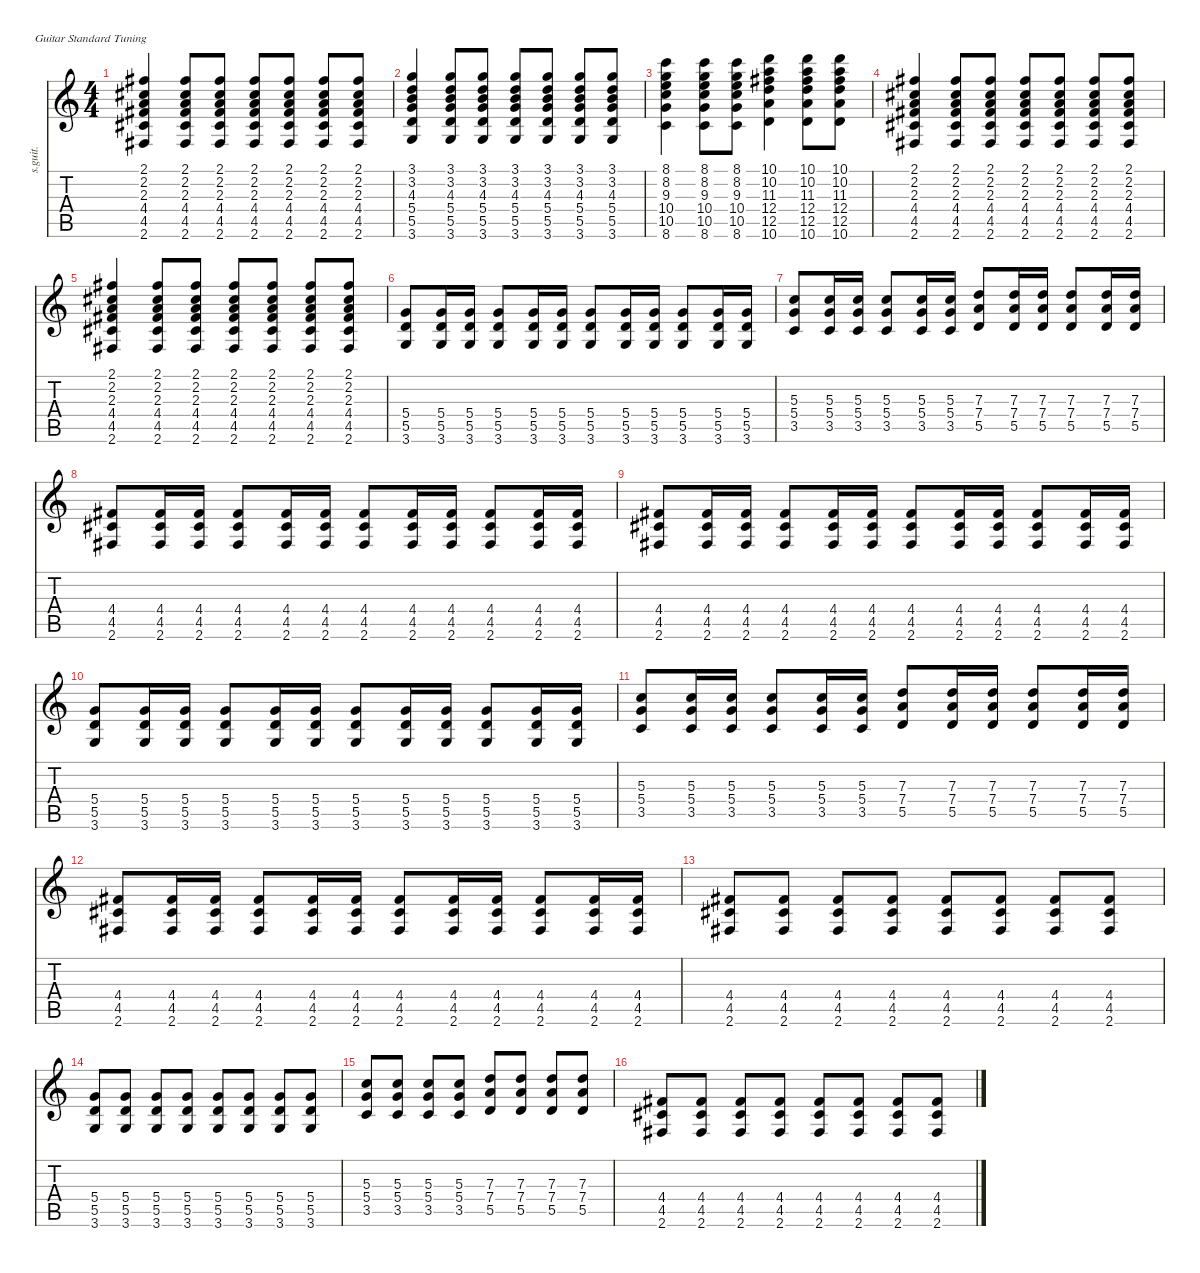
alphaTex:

\defaultSystemsLayout 4
\hideDynamics
\bracketExtendMode nobrackets
\track ("" "s.guit.") {instrument distortionguitar}
\staff {score tabs}
\tuning (E4 B3 G3 D3 A2 E2)
\ts (4 4)
\tempo (180 hide)
\clef g2
\ks c
(2.1{acc #} 2.2{acc #} 2.3 4.4{acc #} 4.5{acc #} 2.6{acc #}).4{dy f} (2.1{acc #} 2.2{acc #} 2.3 4.4{acc #} 4.5{acc #} 2.6{acc #}).8 (2.1{acc #} 2.2{acc #} 2.3 4.4{acc #} 4.5{acc #} 2.6{acc #}).8 (2.1{acc #} 2.2{acc #} 2.3 4.4{acc #} 4.5{acc #} 2.6{acc #}).8 (2.1{acc #} 2.2{acc #} 2.3 4.4{acc #} 4.5{acc #} 2.6{acc #}).8 (2.1{acc #} 2.2{acc #} 2.3 4.4{acc #} 4.5{acc #} 2.6{acc #}).8 (2.1{acc #} 2.2{acc #} 2.3 4.4{acc #} 4.5{acc #} 2.6{acc #}).8 |
(3.1 3.2 4.3 5.4 5.5 3.6).4 (3.1 3.2 4.3 5.4 5.5 3.6).8 (3.1 3.2 4.3 5.4 5.5 3.6).8 (3.1 3.2 4.3 5.4 5.5 3.6).8 (3.1 3.2 4.3 5.4 5.5 3.6).8 (3.1 3.2 4.3 5.4 5.5 3.6).8 (3.1 3.2 4.3 5.4 5.5 3.6).8 |
(8.1 8.2 9.3 10.4 10.5 8.6).4 (8.1 8.2 9.3 10.4 10.5 8.6).8 (8.1 8.2 9.3 10.4 10.5 8.6).8 (10.1 10.2 11.3{acc #} 12.4 12.5 10.6).4 (10.1 10.2 11.3{acc #} 12.4 12.5 10.6).8 (10.1 10.2 11.3{acc #} 12.4 12.5 10.6).8 |
(2.1{acc #} 2.2{acc #} 2.3 4.4{acc #} 4.5{acc #} 2.6{acc #}).4 (2.1{acc #} 2.2{acc #} 2.3 4.4{acc #} 4.5{acc #} 2.6{acc #}).8 (2.1{acc #} 2.2{acc #} 2.3 4.4{acc #} 4.5{acc #} 2.6{acc #}).8 (2.1{acc #} 2.2{acc #} 2.3 4.4{acc #} 4.5{acc #} 2.6{acc #}).8 (2.1{acc #} 2.2{acc #} 2.3 4.4{acc #} 4.5{acc #} 2.6{acc #}).8 (2.1{acc #} 2.2{acc #} 2.3 4.4{acc #} 4.5{acc #} 2.6{acc #}).8 (2.1{acc #} 2.2{acc #} 2.3 4.4{acc #} 4.5{acc #} 2.6{acc #}).8 |
(2.1{acc #} 2.2{acc #} 2.3 4.4{acc #} 4.5{acc #} 2.6{acc #}).4 (2.1{acc #} 2.2{acc #} 2.3 4.4{acc #} 4.5{acc #} 2.6{acc #}).8 (2.1{acc #} 2.2{acc #} 2.3 4.4{acc #} 4.5{acc #} 2.6{acc #}).8 (2.1{acc #} 2.2{acc #} 2.3 4.4{acc #} 4.5{acc #} 2.6{acc #}).8 (2.1{acc #} 2.2{acc #} 2.3 4.4{acc #} 4.5{acc #} 2.6{acc #}).8 (2.1{acc #} 2.2{acc #} 2.3 4.4{acc #} 4.5{acc #} 2.6{acc #}).8 (2.1{acc #} 2.2{acc #} 2.3 4.4{acc #} 4.5{acc #} 2.6{acc #}).8 |
(5.4 5.5 3.6).8 (5.4 5.5 3.6).16 (5.4 5.5 3.6).16 (5.4 5.5 3.6).8 (5.4 5.5 3.6).16 (5.4 5.5 3.6).16 (5.4 5.5 3.6).8 (5.4 5.5 3.6).16 (5.4 5.5 3.6).16 (5.4 5.5 3.6).8 (5.4 5.5 3.6).16 (5.4 5.5 3.6).16 |
(5.3 5.4 3.5).8 (5.3 5.4 3.5).16 (5.3 5.4 3.5).16 (5.3 5.4 3.5).8 (5.3 5.4 3.5).16 (5.3 5.4 3.5).16 (7.3 7.4 5.5).8 (7.3 7.4 5.5).16 (7.3 7.4 5.5).16 (7.3 7.4 5.5).8 (7.3 7.4 5.5).16 (7.3 7.4 5.5).16 |
(4.4{acc #} 4.5{acc #} 2.6{acc #}).8 (4.4{acc #} 4.5{acc #} 2.6{acc #}).16 (4.4{acc #} 4.5{acc #} 2.6{acc #}).16 (4.4{acc #} 4.5{acc #} 2.6{acc #}).8 (4.4{acc #} 4.5{acc #} 2.6{acc #}).16 (4.4{acc #} 4.5{acc #} 2.6{acc #}).16 (4.4{acc #} 4.5{acc #} 2.6{acc #}).8 (4.4{acc #} 4.5{acc #} 2.6{acc #}).16 (4.4{acc #} 4.5{acc #} 2.6{acc #}).16 (4.4{acc #} 4.5{acc #} 2.6{acc #}).8 (4.4{acc #} 4.5{acc #} 2.6{acc #}).16 (4.4{acc #} 4.5{acc #} 2.6{acc #}).16 |
(4.4{acc #} 4.5{acc #} 2.6{acc #}).8 (4.4{acc #} 4.5{acc #} 2.6{acc #}).16 (4.4{acc #} 4.5{acc #} 2.6{acc #}).16 (4.4{acc #} 4.5{acc #} 2.6{acc #}).8 (4.4{acc #} 4.5{acc #} 2.6{acc #}).16 (4.4{acc #} 4.5{acc #} 2.6{acc #}).16 (4.4{acc #} 4.5{acc #} 2.6{acc #}).8 (4.4{acc #} 4.5{acc #} 2.6{acc #}).16 (4.4{acc #} 4.5{acc #} 2.6{acc #}).16 (4.4{acc #} 4.5{acc #} 2.6{acc #}).8 (4.4{acc #} 4.5{acc #} 2.6{acc #}).16 (4.4{acc #} 4.5{acc #} 2.6{acc #}).16 |
(5.4 5.5 3.6).8 (5.4 5.5 3.6).16 (5.4 5.5 3.6).16 (5.4 5.5 3.6).8 (5.4 5.5 3.6).16 (5.4 5.5 3.6).16 (5.4 5.5 3.6).8 (5.4 5.5 3.6).16 (5.4 5.5 3.6).16 (5.4 5.5 3.6).8 (5.4 5.5 3.6).16 (5.4 5.5 3.6).16 |
(5.3 5.4 3.5).8 (5.3 5.4 3.5).16 (5.3 5.4 3.5).16 (5.3 5.4 3.5).8 (5.3 5.4 3.5).16 (5.3 5.4 3.5).16 (7.3 7.4 5.5).8 (7.3 7.4 5.5).16 (7.3 7.4 5.5).16 (7.3 7.4 5.5).8 (7.3 7.4 5.5).16 (7.3 7.4 5.5).16 |
(4.4{acc #} 4.5{acc #} 2.6{acc #}).8 (4.4{acc #} 4.5{acc #} 2.6{acc #}).16 (4.4{acc #} 4.5{acc #} 2.6{acc #}).16 (4.4{acc #} 4.5{acc #} 2.6{acc #}).8 (4.4{acc #} 4.5{acc #} 2.6{acc #}).16 (4.4{acc #} 4.5{acc #} 2.6{acc #}).16 (4.4{acc #} 4.5{acc #} 2.6{acc #}).8 (4.4{acc #} 4.5{acc #} 2.6{acc #}).16 (4.4{acc #} 4.5{acc #} 2.6{acc #}).16 (4.4{acc #} 4.5{acc #} 2.6{acc #}).8 (4.4{acc #} 4.5{acc #} 2.6{acc #}).16 (4.4{acc #} 4.5{acc #} 2.6{acc #}).16 |
(4.4{acc #} 4.5{acc #} 2.6{acc #}).8 (4.4{acc #} 4.5{acc #} 2.6{acc #}).8 (4.4{acc #} 4.5{acc #} 2.6{acc #}).8 (4.4{acc #} 4.5{acc #} 2.6{acc #}).8 (4.4{acc #} 4.5{acc #} 2.6{acc #}).8 (4.4{acc #} 4.5{acc #} 2.6{acc #}).8 (4.4{acc #} 4.5{acc #} 2.6{acc #}).8 (4.4{acc #} 4.5{acc #} 2.6{acc #}).8 |
(5.4 5.5 3.6).8 (5.4 5.5 3.6).8 (5.4 5.5 3.6).8 (5.4 5.5 3.6).8 (5.4 5.5 3.6).8 (5.4 5.5 3.6).8 (5.4 5.5 3.6).8 (5.4 5.5 3.6).8 |
(5.3 5.4 3.5).8 (5.3 5.4 3.5).8 (5.3 5.4 3.5).8 (5.3 5.4 3.5).8 (7.3 7.4 5.5).8 (7.3 7.4 5.5).8 (7.3 7.4 5.5).8 (7.3 7.4 5.5).8 |
(4.4{acc #} 4.5{acc #} 2.6{acc #}).8 (4.4{acc #} 4.5{acc #} 2.6{acc #}).8 (4.4{acc #} 4.5{acc #} 2.6{acc #}).8 (4.4{acc #} 4.5{acc #} 2.6{acc #}).8 (4.4{acc #} 4.5{acc #} 2.6{acc #}).8 (4.4{acc #} 4.5{acc #} 2.6{acc #}).8 (4.4{acc #} 4.5{acc #} 2.6{acc #}).8 (4.4{acc #} 4.5{acc #} 2.6{acc #}).8
